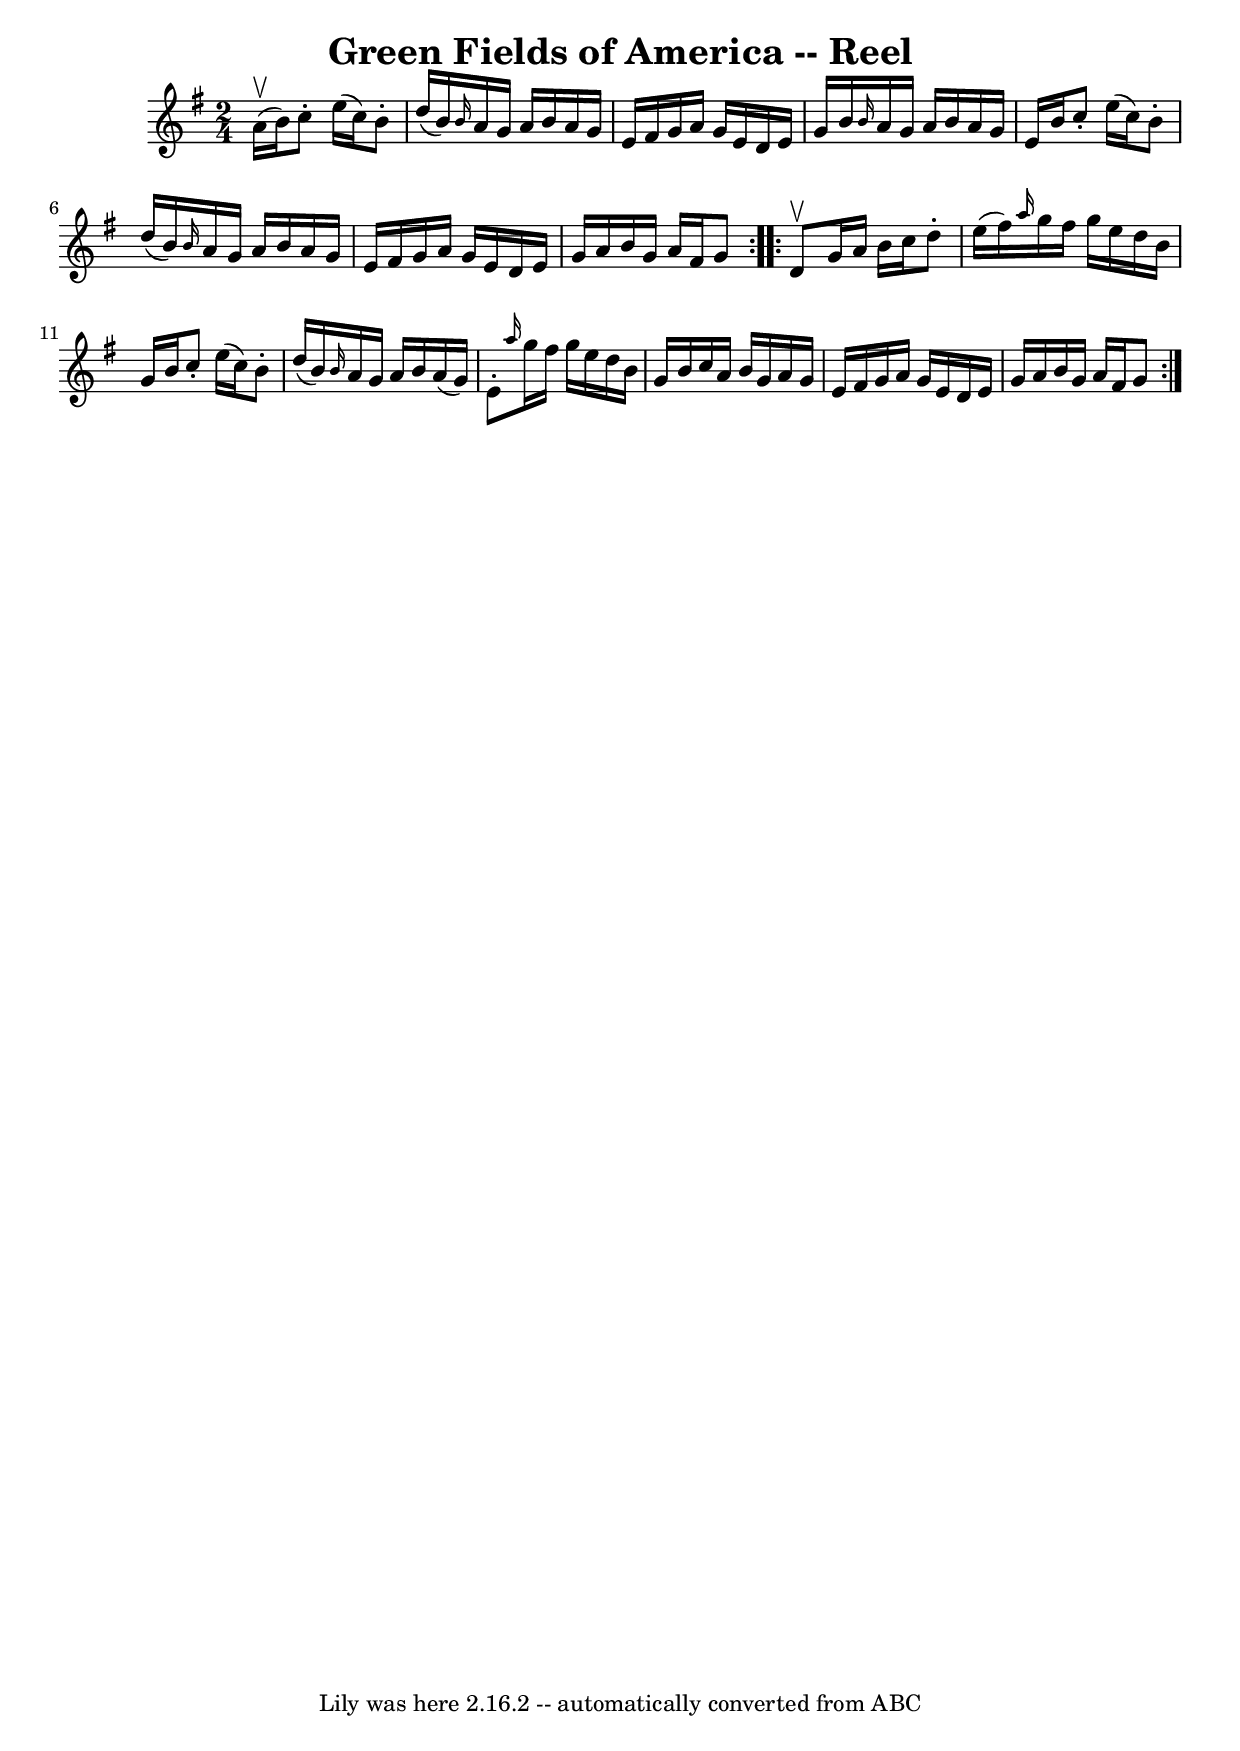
\version "2.16.2"
\include "Mammoth.ily"
\header {
  %% book = "Ryan's Mammoth Collection"
  crossRefNumber = "1"
  footnotes = ""
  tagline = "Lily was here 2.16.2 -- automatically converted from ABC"
  title = "Green Fields of America -- Reel"

}
voicedefault =  {



  \repeat volta 2 {

    \time 2/4 
    \key g \major
    a'16^\upbow(b'16) |
    c''8-. e''16 (c''16) b'8-. d''16 (b'16)   |
    \grace { b'16  
	   }   
    a'16 g'16 a'16 b'16 a'16 g'16 e'16 fis'16    |
    
    g'16 a'16 g'16 e'16 d'16 e'16 g'16 b'16    |
    
    \grace { b'16  
	   } a'16 g'16 a'16 b'16 a'16 g'16 e'16    
    b'16    |
    c''8-. e''16 (c''16) b'8-. d''16 (b'16)   |
    \grace { b'16  
	   } a'16 g'16 a'16 b'16 a'16    
    g'16 e'16 fis'16    |
    g'16 a'16 g'16 e'16 d'16    
    e'16 g'16 a'16    |
    b'16 g'16 a'16 fis'16 g'8    

  } 
  \repeat volta 2 {
    d'8^\upbow |
    g'16 a'16 b'16 c''16  
    d''8-. e''16 (fis''16)   |
    \grace { a''16  
	   } g''16    
    fis''16 g''16 e''16 d''16 b'16 g'16 b'16    |
    c''8-. e''16 (c''16) b'8-. d''16 (b'16)   |
    \grace {    
      b'16  
    } a'16 g'16 a'16 b'16 a'16 (g'16) e'8-.   |
    
    \grace { a''16  
	   } g''16 fis''16 g''16 e''16 d''16 b'16  
    g'16 b'16    |
    c''16 a'16 b'16 g'16 a'16 g'16    
    e'16 fis'16    |
    g'16 a'16 g'16 e'16 d'16 e'16    
    g'16 a'16    |
    b'16 g'16 a'16 fis'16 g'8    
  }   

}

\score{
  <<

    \context Staff="default"
    {
      \voicedefault 
      
    }

  >>
  \layout {
    
  }
  \midi {
  }

}
